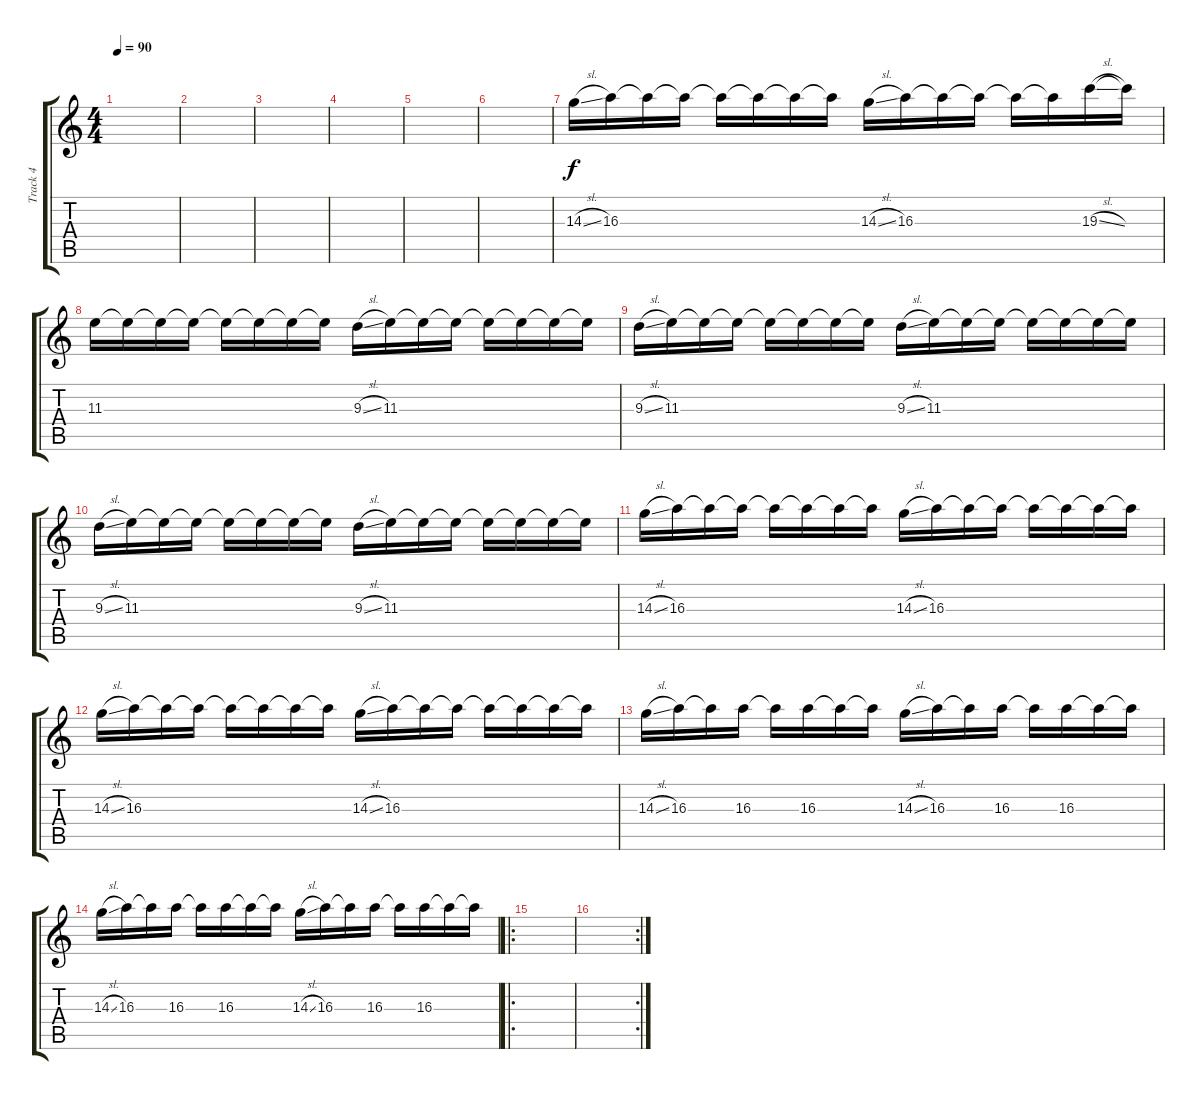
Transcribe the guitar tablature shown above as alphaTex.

\track ("Track 4" "Track 4") {instrument overdrivenguitar}
\staff {score tabs}
\tuning (D4 A3 F3 C3 G2 D2) {hide}
\ts (4 4)
\tempo 90
\clef g2
\ks c
|
|
|
|
|
|
14.3{sl}.16 16.3.16 16.3{t}.16 16.3{t}.16 16.3{t}.16 16.3{t}.16 16.3{t}.16 16.3{t}.16 14.3{sl}.16 16.3.16 16.3{t}.16 16.3{t}.16 16.3{t}.16 16.3{t}.16 19.3{sl}.16 19.3{t}.16 |
11.3.16 11.3{t}.16 11.3{t}.16 11.3{t}.16 11.3{t}.16 11.3{t}.16 11.3{t}.16 11.3{t}.16 9.3{sl}.16 11.3.16 11.3{t}.16 11.3{t}.16 11.3{t}.16 11.3{t}.16 11.3{t}.16 11.3{t}.16 |
9.3{sl}.16 11.3.16 11.3{t}.16 11.3{t}.16 11.3{t}.16 11.3{t}.16 11.3{t}.16 11.3{t}.16 9.3{sl}.16 11.3.16 11.3{t}.16 11.3{t}.16 11.3{t}.16 11.3{t}.16 11.3{t}.16 11.3{t}.16 |
9.3{sl}.16 11.3.16 11.3{t}.16 11.3{t}.16 11.3{t}.16 11.3{t}.16 11.3{t}.16 11.3{t}.16 9.3{sl}.16 11.3.16 11.3{t}.16 11.3{t}.16 11.3{t}.16 11.3{t}.16 11.3{t}.16 11.3{t}.16 |
14.3{sl}.16 16.3.16 16.3{t}.16 16.3{t}.16 16.3{t}.16 16.3{t}.16 16.3{t}.16 16.3{t}.16 14.3{sl}.16 16.3.16 16.3{t}.16 16.3{t}.16 16.3{t}.16 16.3{t}.16 16.3{t}.16 16.3{t}.16 |
14.3{sl}.16 16.3.16 16.3{t}.16 16.3{t}.16 16.3{t}.16 16.3{t}.16 16.3{t}.16 16.3{t}.16 14.3{sl}.16 16.3.16 16.3{t}.16 16.3{t}.16 16.3{t}.16 16.3{t}.16 16.3{t}.16 16.3{t}.16 |
14.3{sl}.16 16.3.16 16.3{t}.16 16.3.16 16.3{t}.16 16.3.16 16.3{t}.16 16.3{t}.16 14.3{sl}.16 16.3.16 16.3{t}.16 16.3.16 16.3{t}.16 16.3.16 16.3{t}.16 16.3{t}.16 |
14.3{sl}.16 16.3.16 16.3{t}.16 16.3.16 16.3{t}.16 16.3.16 16.3{t}.16 16.3{t}.16 14.3{sl}.16 16.3.16 16.3{t}.16 16.3.16 16.3{t}.16 16.3.16 16.3{t}.16 16.3{t}.16 |
\ro
|
\rc 2
